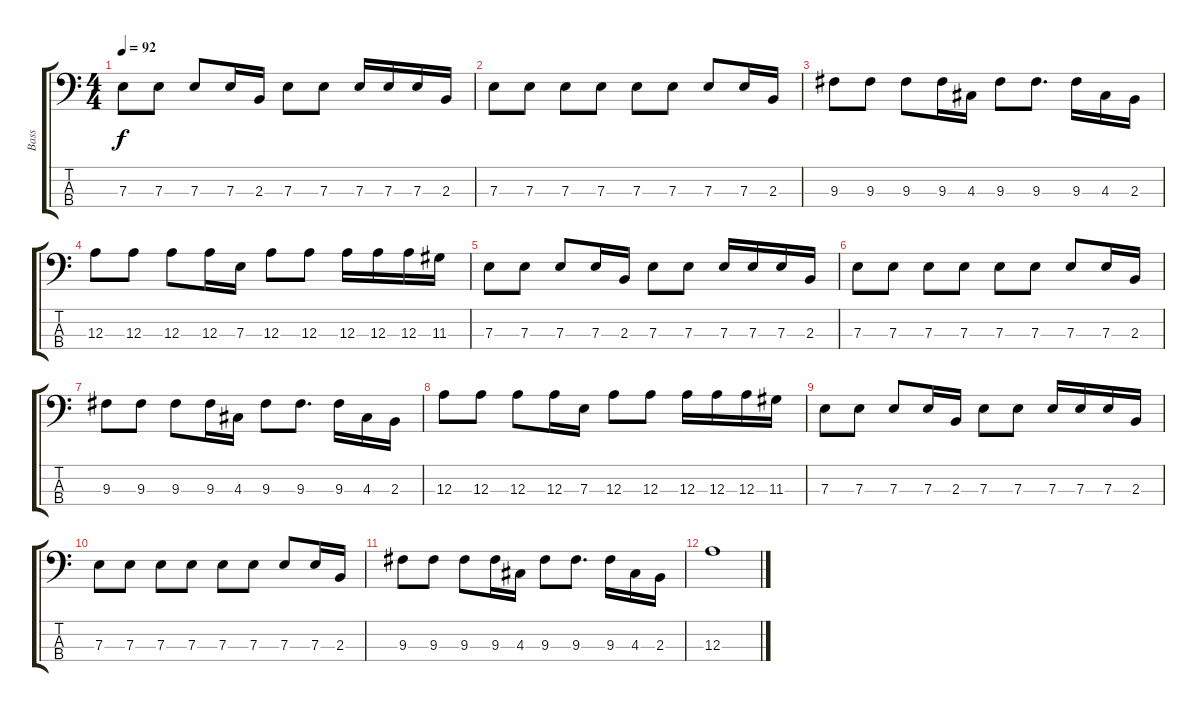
\track ("Bass" "Bass") {instrument electricbassfinger}
\staff {score tabs}
\tuning (G2 D2 A1 E1) {hide}
\ts (4 4)
\tempo 92
\clef f4
\ks c
7.3.8{dy f} 7.3.8 7.3.8 7.3.16 2.3.16 7.3.8 7.3.8 7.3.16 7.3.16 7.3.16 2.3.16 |
7.3.8 7.3.8 7.3.8 7.3.8 7.3.8 7.3.8 7.3.8 7.3.16 2.3.16 |
9.3.8 9.3.8 9.3.8 9.3.16 4.3.16 9.3.8 9.3.8{d} 9.3.16 4.3.16 2.3.16 |
12.3.8 12.3.8 12.3.8 12.3.16 7.3.16 12.3.8 12.3.8 12.3.16 12.3.16 12.3.16 11.3.16 |
7.3.8 7.3.8 7.3.8 7.3.16 2.3.16 7.3.8 7.3.8 7.3.16 7.3.16 7.3.16 2.3.16 |
7.3.8 7.3.8 7.3.8 7.3.8 7.3.8 7.3.8 7.3.8 7.3.16 2.3.16 |
9.3.8 9.3.8 9.3.8 9.3.16 4.3.16 9.3.8 9.3.8{d} 9.3.16 4.3.16 2.3.16 |
12.3.8 12.3.8 12.3.8 12.3.16 7.3.16 12.3.8 12.3.8 12.3.16 12.3.16 12.3.16 11.3.16 |
7.3.8 7.3.8 7.3.8 7.3.16 2.3.16 7.3.8 7.3.8 7.3.16 7.3.16 7.3.16 2.3.16 |
7.3.8 7.3.8 7.3.8 7.3.8 7.3.8 7.3.8 7.3.8 7.3.16 2.3.16 |
9.3.8 9.3.8 9.3.8 9.3.16 4.3.16 9.3.8 9.3.8{d} 9.3.16 4.3.16 2.3.16 |
12.3.1
